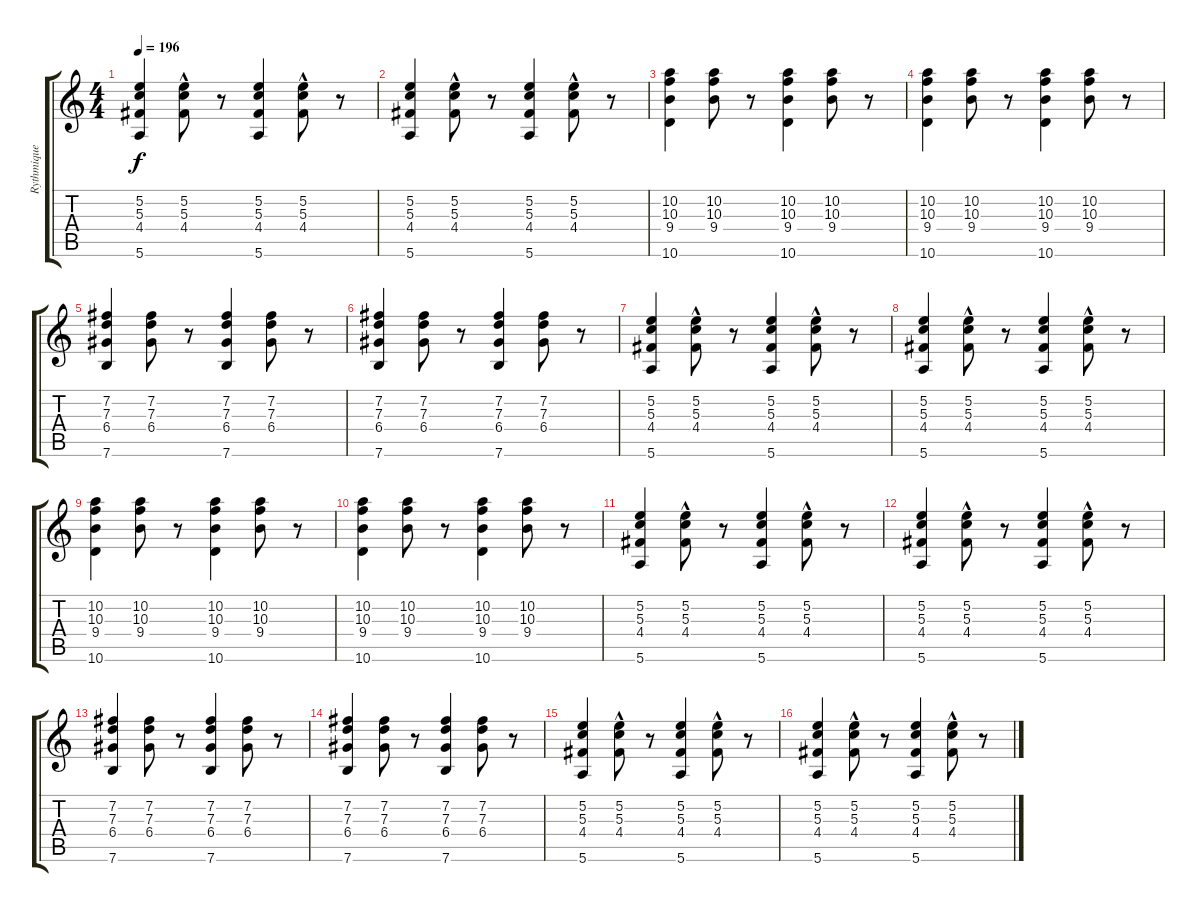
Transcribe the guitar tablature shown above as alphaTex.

\track ("Rythmique" "Rythmique") {instrument acousticguitarsteel}
\staff {score tabs}
\tuning (E4 B3 G3 D3 A2 E2) {hide}
\ts (4 4)
\tempo 196
\clef g2
\ks c
(5.2 5.3 4.4 5.6).4{dy f} (5.2{hac} 5.3{hac} 4.4{hac}).8 r.8 (5.2 5.3 4.4 5.6).4 (5.2{hac} 5.3{hac} 4.4{hac}).8 r.8 |
(5.2 5.3 4.4 5.6).4 (5.2{hac} 5.3{hac} 4.4{hac}).8 r.8 (5.2 5.3 4.4 5.6).4 (5.2{hac} 5.3{hac} 4.4{hac}).8 r.8 |
(10.2 10.3 9.4 10.6).4 (10.2 10.3 9.4).8 r.8 (10.2 10.3 9.4 10.6).4 (10.2 10.3 9.4).8 r.8 |
(10.2 10.3 9.4 10.6).4 (10.2 10.3 9.4).8 r.8 (10.2 10.3 9.4 10.6).4 (10.2 10.3 9.4).8 r.8 |
(7.2 7.3 6.4 7.6).4 (7.2 7.3 6.4).8 r.8 (7.2 7.3 6.4 7.6).4 (7.2 7.3 6.4).8 r.8 |
(7.2 7.3 6.4 7.6).4 (7.2 7.3 6.4).8 r.8 (7.2 7.3 6.4 7.6).4 (7.2 7.3 6.4).8 r.8 |
(5.2 5.3 4.4 5.6).4 (5.2{hac} 5.3{hac} 4.4{hac}).8 r.8 (5.2 5.3 4.4 5.6).4 (5.2{hac} 5.3{hac} 4.4{hac}).8 r.8 |
(5.2 5.3 4.4 5.6).4 (5.2{hac} 5.3{hac} 4.4{hac}).8 r.8 (5.2 5.3 4.4 5.6).4 (5.2{hac} 5.3{hac} 4.4{hac}).8 r.8 |
(10.2 10.3 9.4 10.6).4 (10.2 10.3 9.4).8 r.8 (10.2 10.3 9.4 10.6).4 (10.2 10.3 9.4).8 r.8 |
(10.2 10.3 9.4 10.6).4 (10.2 10.3 9.4).8 r.8 (10.2 10.3 9.4 10.6).4 (10.2 10.3 9.4).8 r.8 |
(5.2 5.3 4.4 5.6).4 (5.2{hac} 5.3{hac} 4.4{hac}).8 r.8 (5.2 5.3 4.4 5.6).4 (5.2{hac} 5.3{hac} 4.4{hac}).8 r.8 |
(5.2 5.3 4.4 5.6).4 (5.2{hac} 5.3{hac} 4.4{hac}).8 r.8 (5.2 5.3 4.4 5.6).4 (5.2{hac} 5.3{hac} 4.4{hac}).8 r.8 |
(7.2 7.3 6.4 7.6).4 (7.2 7.3 6.4).8 r.8 (7.2 7.3 6.4 7.6).4 (7.2 7.3 6.4).8 r.8 |
(7.2 7.3 6.4 7.6).4 (7.2 7.3 6.4).8 r.8 (7.2 7.3 6.4 7.6).4 (7.2 7.3 6.4).8 r.8 |
(5.2 5.3 4.4 5.6).4 (5.2{hac} 5.3{hac} 4.4{hac}).8 r.8 (5.2 5.3 4.4 5.6).4 (5.2{hac} 5.3{hac} 4.4{hac}).8 r.8 |
(5.2 5.3 4.4 5.6).4 (5.2{hac} 5.3{hac} 4.4{hac}).8 r.8 (5.2 5.3 4.4 5.6).4 (5.2{hac} 5.3{hac} 4.4{hac}).8 r.8
